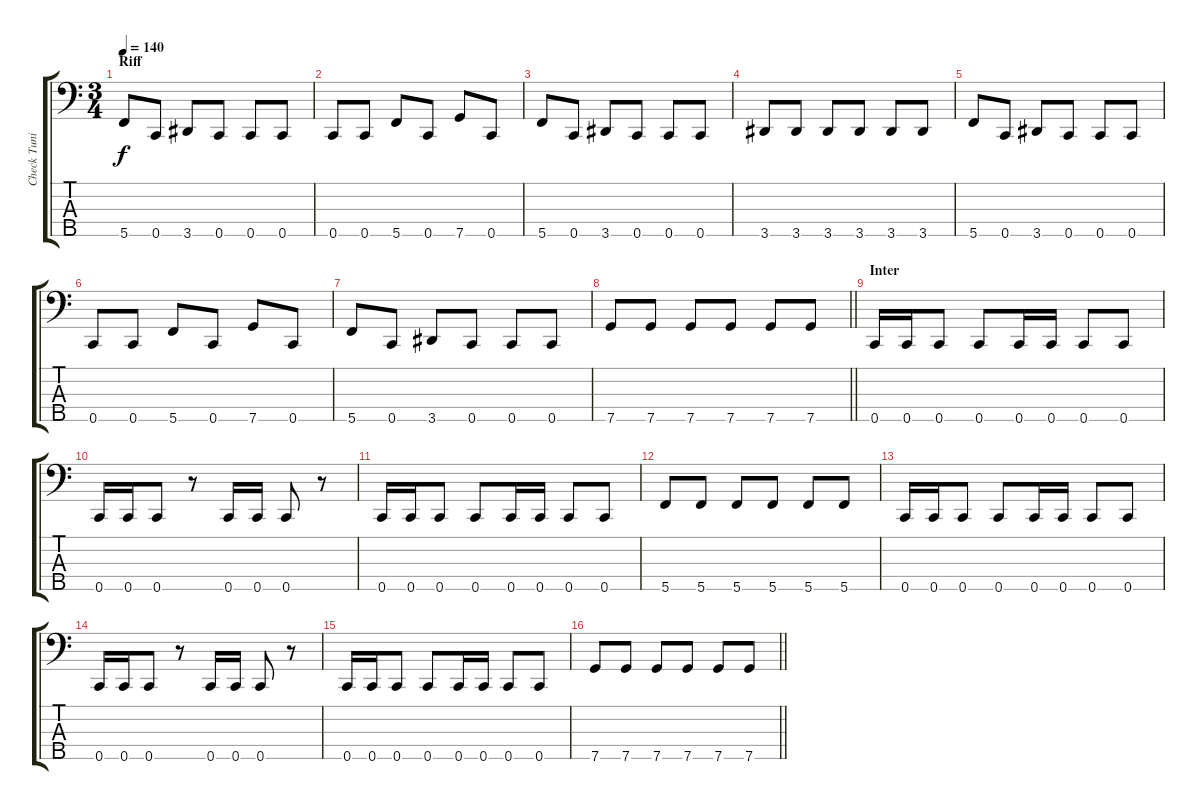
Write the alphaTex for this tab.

\track ("Check Tuning" "Check Tuni") {instrument electricbassfinger}
\staff {score tabs}
\tuning (G2 D2 A1 E1 C1) {hide}
\ts (3 4)
\section ("" "Riff")
\tempo 140
\clef f4
\ks c
5.5.8{dy f} 0.5.8 3.5.8 0.5.8 0.5.8 0.5.8 |
0.5.8 0.5.8 5.5.8 0.5.8 7.5.8 0.5.8 |
5.5.8 0.5.8 3.5.8 0.5.8 0.5.8 0.5.8 |
3.5.8 3.5.8 3.5.8 3.5.8 3.5.8 3.5.8 |
5.5.8 0.5.8 3.5.8 0.5.8 0.5.8 0.5.8 |
0.5.8 0.5.8 5.5.8 0.5.8 7.5.8 0.5.8 |
5.5.8 0.5.8 3.5.8 0.5.8 0.5.8 0.5.8 |
\barLineRight lightlight
7.5.8 7.5.8 7.5.8 7.5.8 7.5.8 7.5.8 |
\section ("" "Inter")
0.5.16 0.5.16 0.5.8 0.5.8 0.5.16 0.5.16 0.5.8 0.5.8 |
0.5.16 0.5.16 0.5.8 r.8 0.5.16 0.5.16 0.5.8 r.8 |
0.5.16 0.5.16 0.5.8 0.5.8 0.5.16 0.5.16 0.5.8 0.5.8 |
5.5.8 5.5.8 5.5.8 5.5.8 5.5.8 5.5.8 |
0.5.16 0.5.16 0.5.8 0.5.8 0.5.16 0.5.16 0.5.8 0.5.8 |
0.5.16 0.5.16 0.5.8 r.8 0.5.16 0.5.16 0.5.8 r.8 |
0.5.16 0.5.16 0.5.8 0.5.8 0.5.16 0.5.16 0.5.8 0.5.8 |
\barLineRight lightlight
7.5.8 7.5.8 7.5.8 7.5.8 7.5.8 7.5.8
